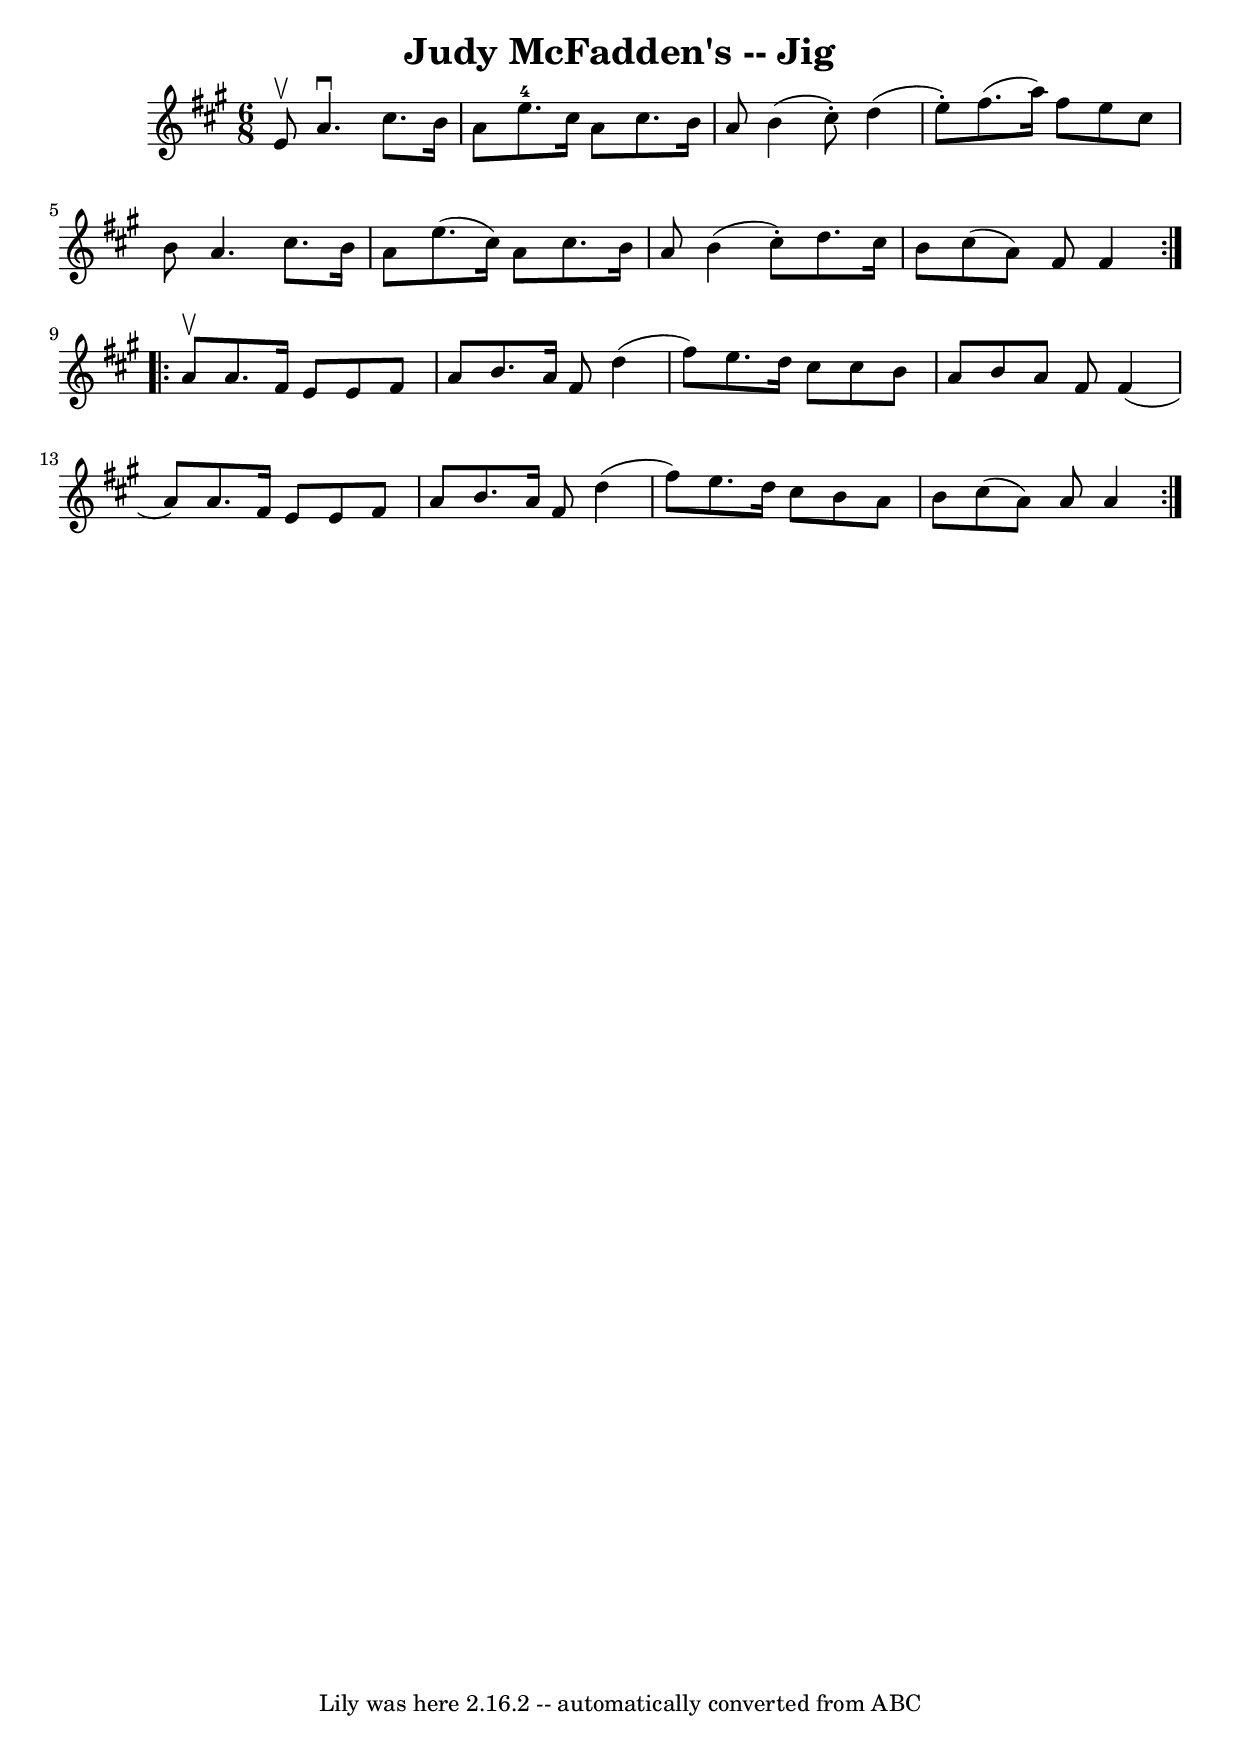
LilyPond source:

\version "2.16.2"
\include "Mammoth.ily"
\header {
  %% book = "Ryan's Mammoth Collection"
  crossRefNumber = "1"
  footnotes = ""
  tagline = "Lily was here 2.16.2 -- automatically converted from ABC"
  title = "Judy McFadden's -- Jig"

}
voicedefault =  {



  \repeat volta 2 {

    \time 6/8 
    \key a \major e'8^\upbow |
    a'4.^\downbow cis''8.    
    b'16 a'8  |
    e''8.-4 cis''16 a'8 cis''8. b'16 a'8  
    |
    b'4 (cis''8 -.) d''4 (e''8 -.) |
    fis''8. (
    a''16) fis''8 e''8 cis''8 b'8  |
    a'4. cis''8.    
    b'16 a'8  |
    e''8. (cis''16) a'8 cis''8. b'16 a'8  
    |
    b'4 (cis''8 -.) d''8. cis''16 b'8  |
    cis''8 (
    a'8) fis'8 fis'4  
  } 
  \repeat volta 2 {
    a'8^\upbow |
    a'8.  
    fis'16 e'8 e'8 fis'8 a'8  |
    b'8. a'16 fis'8    
    d''4 (fis''8) |
    e''8. d''16 cis''8 cis''8 b'8 a'8 
    |
    b'8 a'8 fis'8 fis'4 (a'8) |
    a'8.    
    fis'16 e'8 e'8 fis'8 a'8  |
    b'8. a'16 fis'8 d''4 
    (fis''8) |
    e''8. d''16 cis''8 b'8 a'8 b'8  
    |
    cis''8 (a'8) a'8 a'4  
  }   

}

\score{
  <<

    \context Staff="default"
    {
      \voicedefault 
      
    }

  >>
  \layout {
    
  }
  \midi {
  }

}
